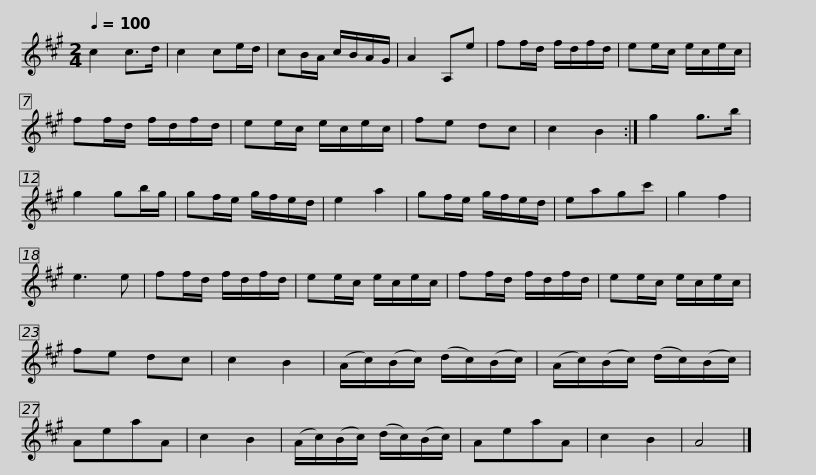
X:1
L:1/8
Q:1/4=100
M:2/4
I:linebreak $
K:A
V:1 treble
V:1
 c2 c>d | c2 ce/d/ | cB/A/ c/B/A/G/ | A2 A,e | ff/d/ f/d/f/d/ | %5
 ee/c/ e/c/e/c/ | ff/d/ f/d/f/d/ | ee/c/ e/c/e/c/ |$ fe dc | c2 B2 :| %10
 g2 g>b | g2 gb/g/ | gf/e/ g/f/e/d/ | e2 a2 | gf/e/ g/f/e/d/ | %15
 eagc' | g2 f2 | e3 e |$ ff/d/ f/d/f/d/ | ee/c/ e/c/e/c/ | %20
 ff/d/ f/d/f/d/ | ee/c/ e/c/e/c/ | fe dc | c2 B2 | (A/c/)(B/c/) (d/c/)(B/c/) |$ %25
 (A/c/)(B/c/) (d/c/)(B/c/) | AeaA | c2 B2 | (A/c/)(B/c/) (d/c/)(B/c/) | AeaA | %30
 c2 B2 | A4 |] %32
